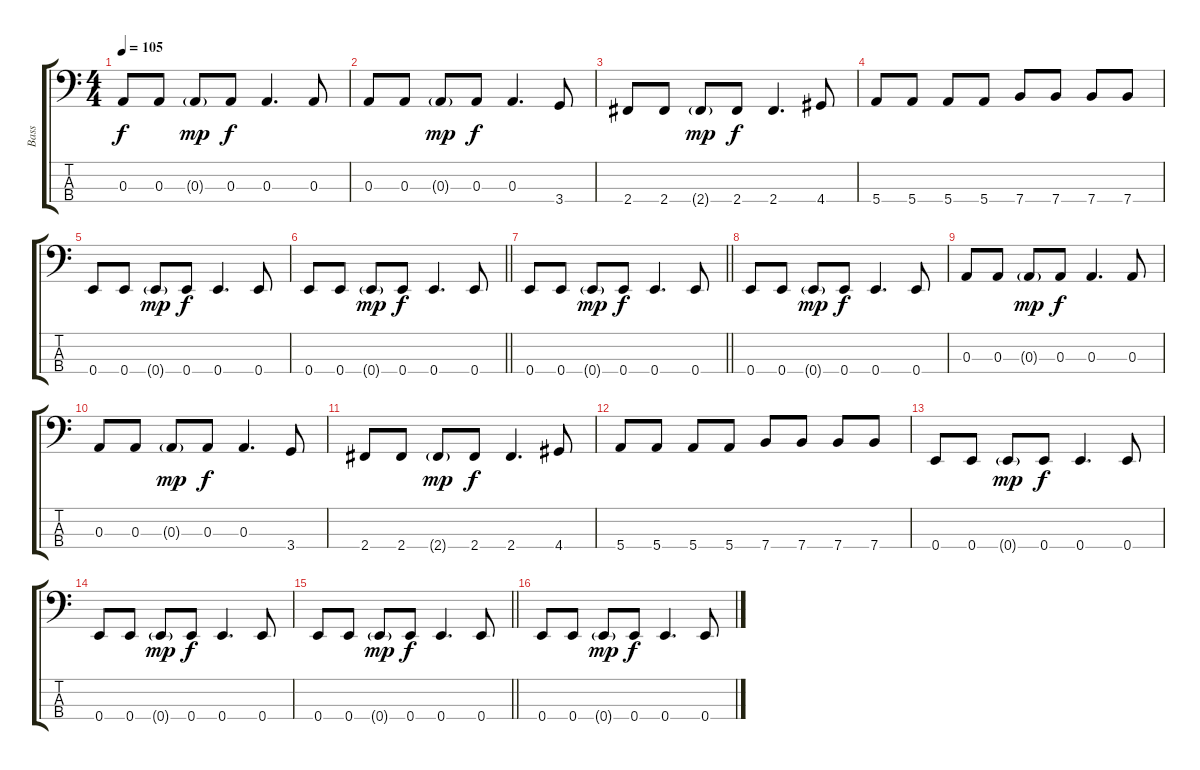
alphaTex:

\track ("Bass" "Bass") {instrument electricbassfinger}
\staff {score tabs}
\tuning (G2 D2 A1 E1) {hide}
\ts (4 4)
\tempo 105
\clef f4
\ks c
0.3.8{dy f} 0.3.8 0.3{g}.8{dy mp} 0.3.8{dy f} 0.3.4{d} 0.3.8 |
0.3.8 0.3.8 0.3{g}.8{dy mp} 0.3.8{dy f} 0.3.4{d} 3.4.8 |
2.4.8 2.4.8 2.4{g}.8{dy mp} 2.4.8{dy f} 2.4.4{d} 4.4.8 |
5.4.8 5.4.8 5.4.8 5.4.8 7.4.8 7.4.8 7.4.8 7.4.8 |
0.4.8 0.4.8 0.4{g}.8{dy mp} 0.4.8{dy f} 0.4.4{d} 0.4.8 |
\barLineRight lightlight
0.4.8 0.4.8 0.4{g}.8{dy mp} 0.4.8{dy f} 0.4.4{d} 0.4.8 |
\barLineRight lightlight
0.4.8 0.4.8 0.4{g}.8{dy mp} 0.4.8{dy f} 0.4.4{d} 0.4.8 |
0.4.8 0.4.8 0.4{g}.8{dy mp} 0.4.8{dy f} 0.4.4{d} 0.4.8 |
0.3.8 0.3.8 0.3{g}.8{dy mp} 0.3.8{dy f} 0.3.4{d} 0.3.8 |
0.3.8 0.3.8 0.3{g}.8{dy mp} 0.3.8{dy f} 0.3.4{d} 3.4.8 |
2.4.8 2.4.8 2.4{g}.8{dy mp} 2.4.8{dy f} 2.4.4{d} 4.4.8 |
5.4.8 5.4.8 5.4.8 5.4.8 7.4.8 7.4.8 7.4.8 7.4.8 |
0.4.8 0.4.8 0.4{g}.8{dy mp} 0.4.8{dy f} 0.4.4{d} 0.4.8 |
0.4.8 0.4.8 0.4{g}.8{dy mp} 0.4.8{dy f} 0.4.4{d} 0.4.8 |
\barLineRight lightlight
0.4.8 0.4.8 0.4{g}.8{dy mp} 0.4.8{dy f} 0.4.4{d} 0.4.8 |
0.4.8 0.4.8 0.4{g}.8{dy mp} 0.4.8{dy f} 0.4.4{d} 0.4.8
